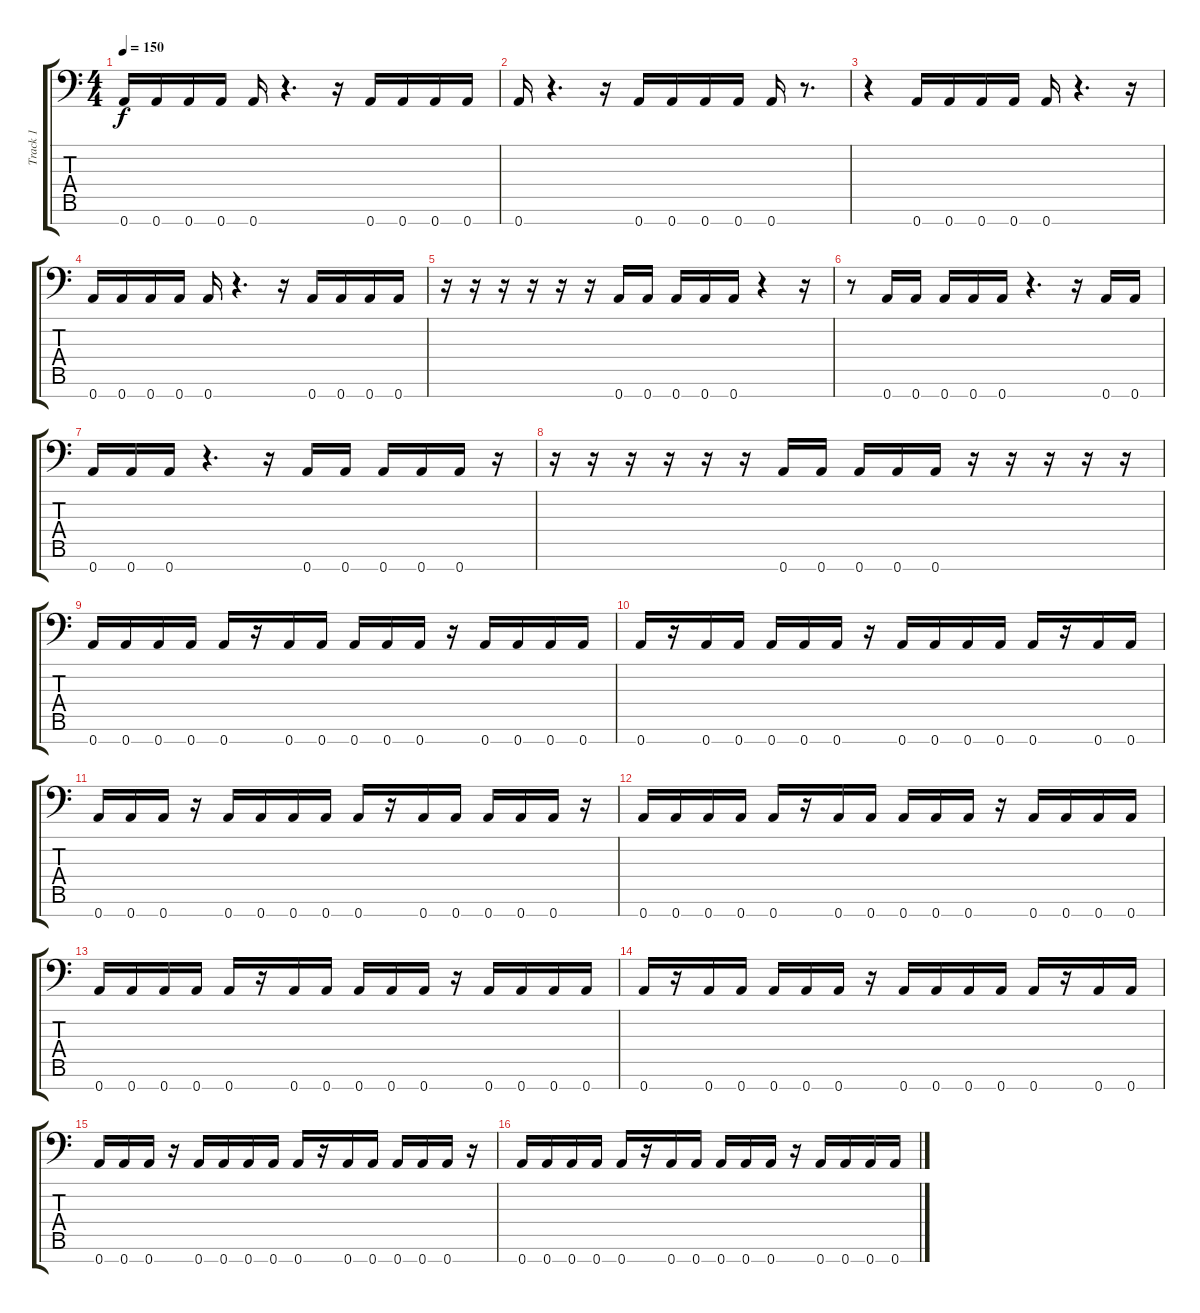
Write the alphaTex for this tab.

\track ("Track 1" "Track 1") {instrument distortionguitar}
\staff {score tabs}
\tuning (E4 B3 G3 D3 A2 E2 A1) {hide}
\ts (4 4)
\tempo 150
\clef f4
\ks c
0.7.16{dy f instrument distortionguitar} 0.7.16 0.7.16 0.7.16 0.7.16 r.4{d} r.16 0.7.16 0.7.16 0.7.16 0.7.16 |
0.7.16 r.4{d} r.16 0.7.16 0.7.16 0.7.16 0.7.16 0.7.16 r.8{d} |
r.4 0.7.16 0.7.16 0.7.16 0.7.16 0.7.16 r.4{d} r.16 |
0.7.16 0.7.16 0.7.16 0.7.16 0.7.16 r.4{d} r.16 0.7.16 0.7.16 0.7.16 0.7.16 |
r.16 r.16 r.16 r.16 r.16 r.16 0.7.16 0.7.16 0.7.16 0.7.16 0.7.16 r.4 r.16 |
r.8 0.7.16 0.7.16 0.7.16 0.7.16 0.7.16 r.4{d} r.16 0.7.16 0.7.16 |
0.7.16 0.7.16 0.7.16 r.4{d} r.16 0.7.16 0.7.16 0.7.16 0.7.16 0.7.16 r.16 |
r.16 r.16 r.16 r.16 r.16 r.16 0.7.16 0.7.16 0.7.16 0.7.16 0.7.16 r.16 r.16 r.16 r.16 r.16 |
0.7.16 0.7.16 0.7.16 0.7.16 0.7.16 r.16 0.7.16 0.7.16 0.7.16 0.7.16 0.7.16 r.16 0.7.16 0.7.16 0.7.16 0.7.16 |
0.7.16 r.16 0.7.16 0.7.16 0.7.16 0.7.16 0.7.16 r.16 0.7.16 0.7.16 0.7.16 0.7.16 0.7.16 r.16 0.7.16 0.7.16 |
0.7.16 0.7.16 0.7.16 r.16 0.7.16 0.7.16 0.7.16 0.7.16 0.7.16 r.16 0.7.16 0.7.16 0.7.16 0.7.16 0.7.16 r.16 |
0.7.16 0.7.16 0.7.16 0.7.16 0.7.16 r.16 0.7.16 0.7.16 0.7.16 0.7.16 0.7.16 r.16 0.7.16 0.7.16 0.7.16 0.7.16 |
0.7.16 0.7.16 0.7.16 0.7.16 0.7.16 r.16 0.7.16 0.7.16 0.7.16 0.7.16 0.7.16 r.16 0.7.16 0.7.16 0.7.16 0.7.16 |
0.7.16 r.16 0.7.16 0.7.16 0.7.16 0.7.16 0.7.16 r.16 0.7.16 0.7.16 0.7.16 0.7.16 0.7.16 r.16 0.7.16 0.7.16 |
0.7.16 0.7.16 0.7.16 r.16 0.7.16 0.7.16 0.7.16 0.7.16 0.7.16 r.16 0.7.16 0.7.16 0.7.16 0.7.16 0.7.16 r.16 |
0.7.16 0.7.16 0.7.16 0.7.16 0.7.16 r.16 0.7.16 0.7.16 0.7.16 0.7.16 0.7.16 r.16 0.7.16 0.7.16 0.7.16 0.7.16
